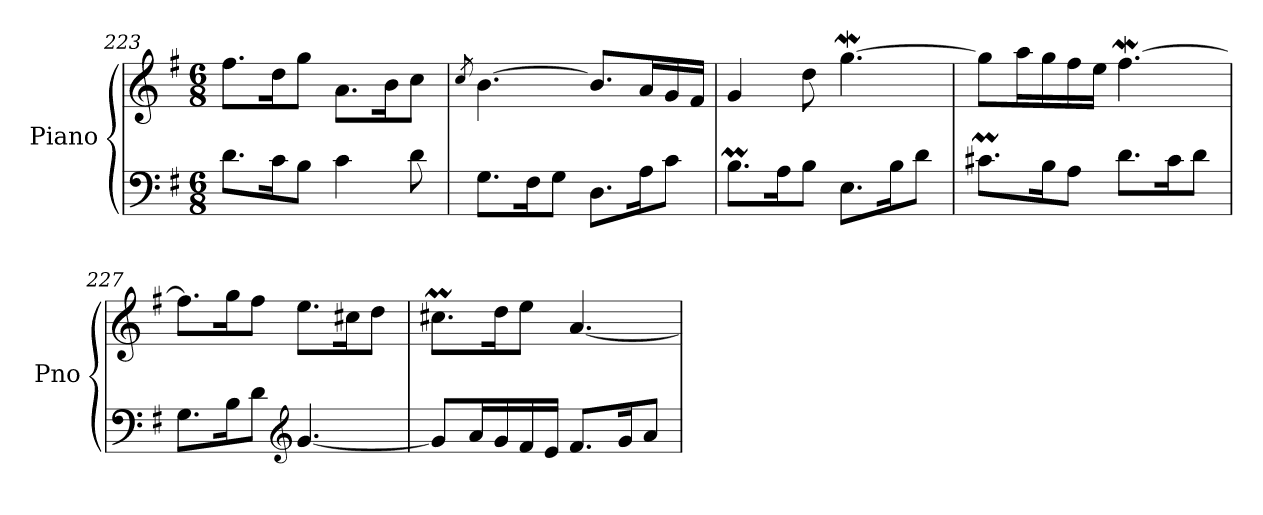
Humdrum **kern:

**kern	**kern
*part1	*part1
*staff2	*staff1
*I"Piano	*
*I'Pno	*
*clefF4	*clefG2
*k[f#]	*k[f#]
*M6/8	*M6/8
=223	=223
8.d\L	8.ff#\L
16c\K	16dd\K
8B\J	8gg\J
4c\	8.a\L
.	16b\K
8d\	8cc\J
=224	=224
.	8qcc/
8.G\L	[4.b\
16F#\K	.
8G\J	.
8.D\L	8.b/L]
16A\K	16a/L
8c\J	16g/
.	16f#/JJ
!!LO:LB:g=z
=225	=225
8.Bm\L	4g/
16A\K	.
8B\J	8dd\
8.E\L	[4.ggw\
16B\K	.
8d\J	.
=226	=226
8.c#Xm\L	8gg\L]
.	16aa\L
16B\K	16gg\
8A\J	16ff#\
.	16ee\JJ
8.d\L	[4.ff#W\
16c#\K	.
8d\J	.
=227	=227
8.G\L	8.ff#\L]
16B\K	16gg\K
8d\J	8ff#\J
*clefG2	*
[4.g/	8.ee\L
.	16cc#X\K
.	8dd\J
!!LO:PB:g=z
=228	=228
8g/L]	8.cc#Xm\L
16a/L	.
16g/	16dd\K
16f#/	8ee\J
16e/JJ	.
8.f#/L	[4.a/
16g/K	.
8a/J	.
=	=
*-	*-
